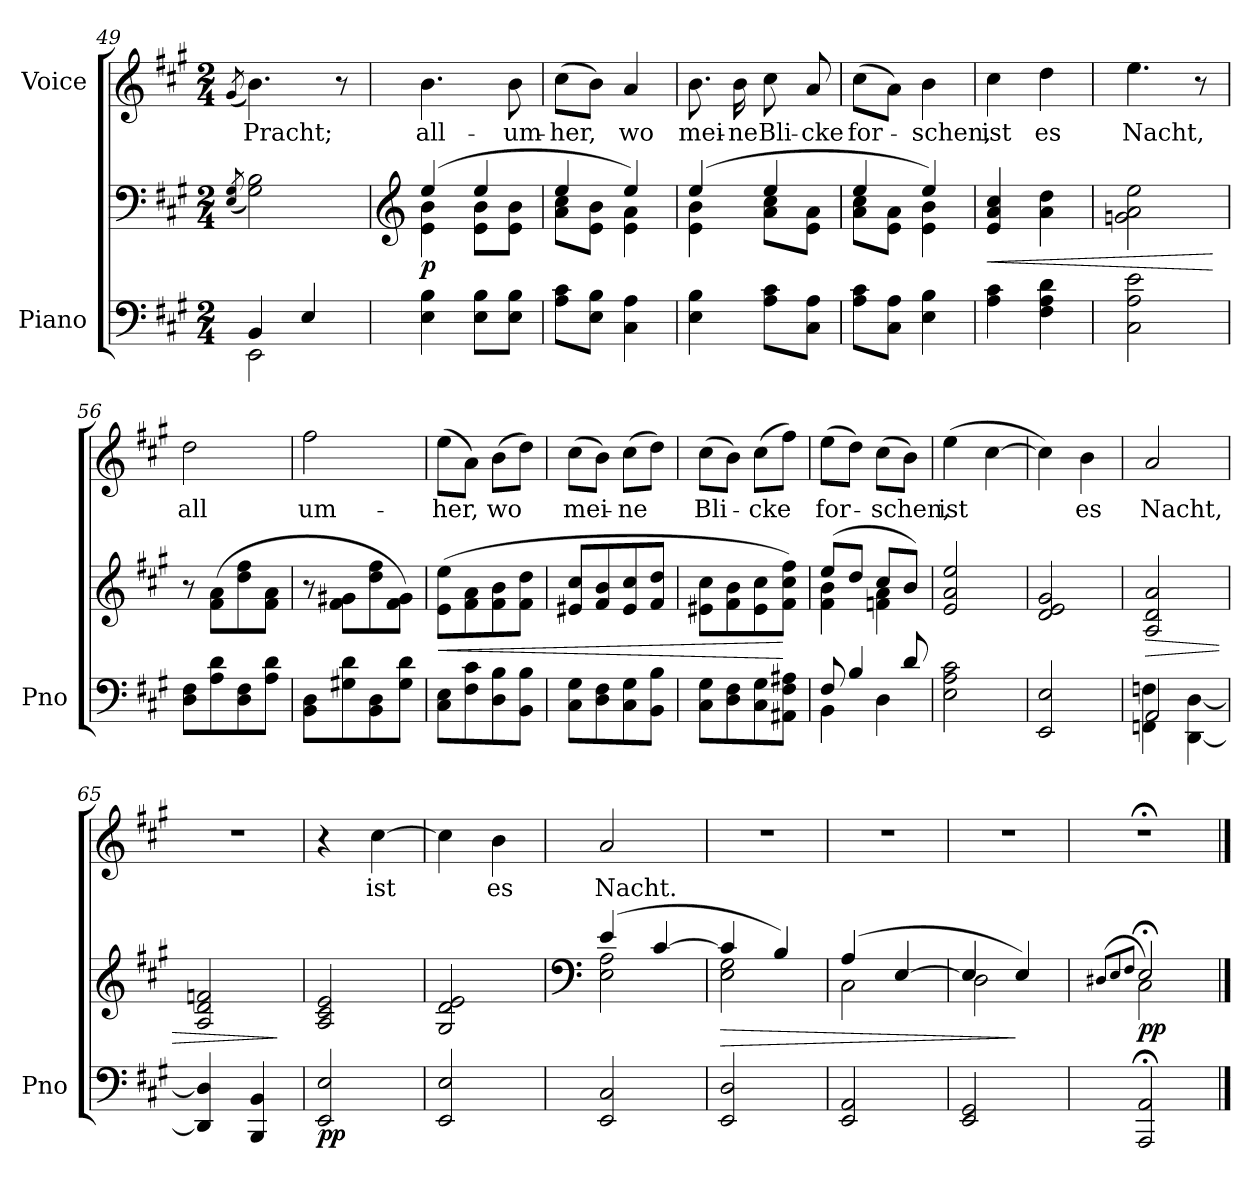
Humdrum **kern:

**kern	**kern	**dynam	**kern	**text
*part2	*part2	*part2	*part1	*part1
*staff3	*staff2	*staff2/3	*staff1	*staff1
*I"Piano	*	*	*I"Voice	*
*I'Pno	*	*	*	*
*clefF4	*clefF4	*	*clefG2	*
*k[f#c#g#]	*k[f#c#g#]	*	*k[f#c#g#]	*
*M2/4	*M2/4	*	*M2/4	*
=49	=49	=49	=49	=49
.	(8qE/ 8qG#/	.	(8qg#/	.
*^	*	*	*	*
4BB/	2EE\	2G#\ 2B\)	.	4.b\)	Pracht;
4E/	.	.	.	.	.
.	.	.	.	8r	.
*v	*v	*	*	*	*
=50	=50	=50	=50	=50
*	*clefG2	*	*	*
*	*^	*	*	*
!	!	!	!LO:DY:b	!	!
4E\ 4B\	(4ee/	4e\ 4b\	p	4.b\	all-
8E\ 8B\L	4ee/	8e\ 8b\L	.	.	.
8E\ 8B\J	.	8e\ 8b\J	.	8b\	-um-
=51	=51	=51	=51	=51	=51
8A\ 8c#\L	4ee/	8a\ 8cc#\L	.	(8cc#\L	-her,
8E\ 8B\J	.	8e\ 8b\J	.	8b\J)	.
4C#\ 4A\	4ee/)	4e\ 4a\	.	4a/	wo
=52	=52	=52	=52	=52	=52
4E\ 4B\	(4ee/	4e\ 4b\	.	8.b\	mei-
.	.	.	.	16b\	-ne
8A\ 8c#\L	4ee/	8a\ 8cc#\L	.	8cc#\	Bli-
8C#\ 8A\J	.	8e\ 8a\J	.	8a/	-cke
=53	=53	=53	=53	=53	=53
8A\ 8c#\L	4ee/	8a\ 8cc#\L	.	(8cc#\L	for-
8C#\ 8A\J	.	8e\ 8a\J	.	8a\J)	.
4E\ 4B\	4ee/)	4e\ 4b\	.	4b\	-schen,
=54	=54	=54	=54	=54	=54
!	!	!	!LO:HP:b	!	!
*	*v	*v	*	*	*
4A\ 4c#\	4e/ 4a/ 4cc#/	<	4cc#\	ist
4F#\ 4A\ 4d\	4a\ 4dd\	.	4dd\	es
=55	=55	=55	=55	=55
2C#\ 2A\ 2e\	2gn\ 2a\ 2ee\	.	4.ee\	Nacht,
.	.	.	8r	.
.	.	[	.	.
=56	=56	=56	=56	=56
8D\ 8F#\L	8r	.	2dd\	all
8A\ 8d\	(8f#\ 8a\L	.	.	.
8D\ 8F#\	8dd\ 8ff#\	.	.	.
8A\ 8d\J	8f#\ 8a\J	.	.	.
=57	=57	=57	=57	=57
8BB\ 8D\L	8r	.	2ff#\	um-
8G#X\ 8d\	8f#\ 8g#X\L	.	.	.
8BB\ 8D\	8dd\ 8ff#\	.	.	.
8G#\ 8d\J	8f#\ 8g#\J)	.	.	.
=58	=58	=58	=58	=58
!	!	!LO:HP:b	!	!
8C#\ 8E\L	(8e\ 8ee\L	<	(8ee\L	-her,
8F#\ 8c#\	8f#\ 8a\	.	8a\J)	.
8D\ 8B\	8f#\ 8b\	.	(8b\L	wo
8BB\ 8B\J	8f#\ 8dd\J	.	8dd\J)	.
=59	=59	=59	=59	=59
8C#\ 8G#\L	8e#X/ 8cc#/L	.	(8cc#\L	mei-
8D\ 8F#\	8f#/ 8b/	.	8b\J)	.
8C#\ 8G#\	8e#/ 8cc#/	.	(8cc#\L	-ne
8BB\ 8B\J	8f#/ 8dd/J	.	8dd\J)	.
=60	=60	=60	=60	=60
8C#\ 8G#\L	8e#X\ 8cc#\L	.	(8cc#\L	Bli-
8D\ 8F#\	8f#\ 8b\	.	8b\J)	.
8C#\ 8G#\	8e#\ 8cc#\	.	(8cc#\L	-cke
8AA#X\ 8F#\ 8A#X\J	8f#\ 8cc#\ 8ff#\J)	[	8ff#\J)	.
=61	=61	=61	=61	=61
*^	*^	*	*	*
8F#/	4BB\	(8ee/L	4f#\ 4b\	.	(8ee\L	for-
4B/	.	8dd/J	.	.	8dd\J)	.
.	4D\	8cc#/L	4fn\ 4a\	.	(8cc#\L	-schen,
8d/	.	8b/J)	.	.	8b\J)	.
*v	*v	*	*	*	*	*
*	*v	*v	*	*	*
=62	=62	=62	=62	=62
2E\ 2A\ 2c#\	2e/ 2a/ 2ee/	.	(4ee\	ist
.	.	.	[4cc#\	.
=63	=63	=63	=63	=63
2EE/ 2E/	2d/ 2e/ 2g#/	.	4cc#\])	.
.	.	.	4b\	es
=64	=64	=64	=64	=64
*^	*	*	*	*
!	!	!	!LO:HP:b	!	!
2AA/	4FFn\ 4Fn\	2A/ 2d/ 2a/	>	2a/	Nacht,
.	[4DD\ [4D\	.	.	.	.
*v	*v	*	*	*	*
=65	=65	=65	=65	=65
4DD/] 4D/]	2A/ 2d/ 2fn/	.	2r	.
4BBB/ 4BB/	.	.	.	.
.	.	]	.	.
=66	=66	=66	=66	=66
!	!	!LO:DY:b=2	!	!
2EE/ 2E/	2A/ 2c#/ 2e/	pp	4r	.
.	.	.	[4cc#\	ist
=67	=67	=67	=67	=67
2EE/ 2E/	2G#/ 2d/ 2e/	.	4cc#\]	.
.	.	.	4b\	es
=68	=68	=68	=68	=68
*	*clefF4	*	*	*
*	*^	*	*	*
2EE/ 2C#/	(4e/	2E\ 2A\	.	2a/	Nacht.
.	[4c#/	.	.	.	.
=69	=69	=69	=69	=69	=69
!	!	!	!LO:HP:b	!	!
2EE/ 2D/	4c#/]	2E\ 2G#\	>	2r	.
.	4B/)	.	.	.	.
=70	=70	=70	=70	=70	=70
2EE/ 2AA/	(4A/	2C#\	.	2r	.
.	[4E/	.	.	.	.
=71	=71	=71	=71	=71	=71
2EE/ 2GG#/	4E/]	2D\	.	2r	.
.	4E/)	.	]	.	.
=72	=72	=72	=72	=72	=72
.	(8qD#X/L	.	.	.	.
.	8qE/	.	.	.	.
.	8qF#/J	.	.	.	.
!	!	!	!LO:DY:b	!	!
2AAA/;< 2AA/;<	2E;</)	2C#\	pp	2r;<	.
*	*v	*v	*	*	*
==	==	==	==	==
*-	*-	*-	*-	*-
